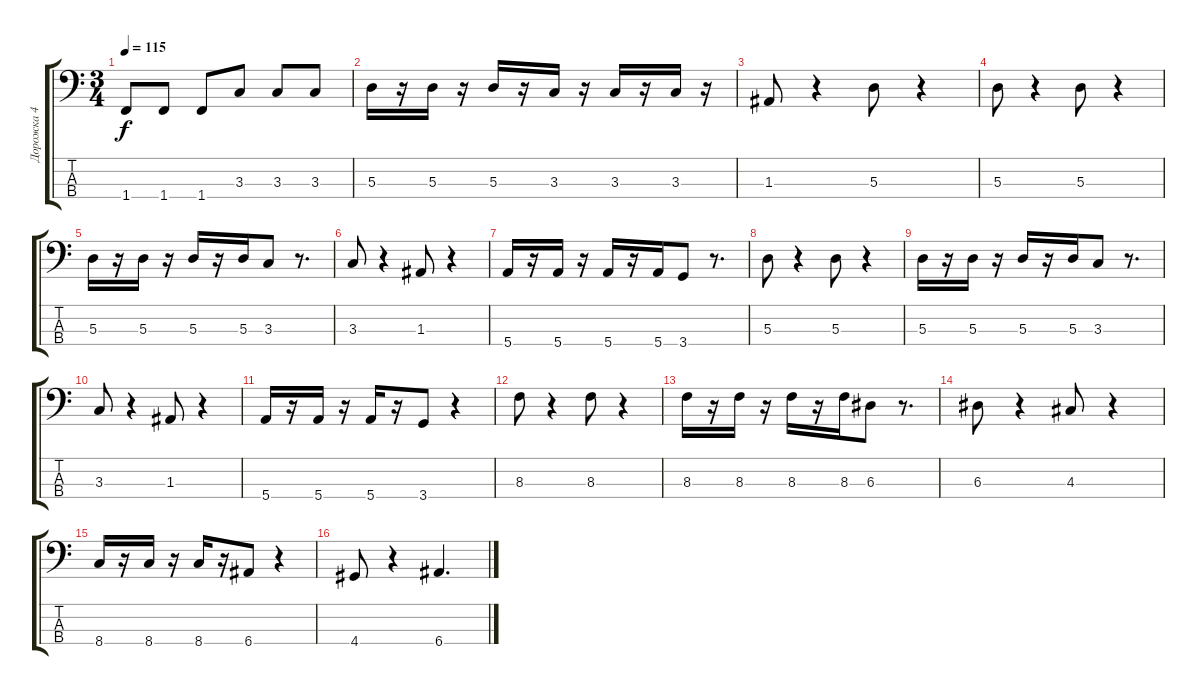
\track ("Дорожка 4" "Дорожка 4") {instrument electricbassfinger}
\staff {score tabs}
\tuning (G2 D2 A1 E1) {hide}
\ts (3 4)
\tempo 115
\clef f4
\ks c
1.4.8{dy f} 1.4.8 1.4.8 3.3.8 3.3.8 3.3.8 |
5.3.16 r.16 5.3.16 r.16 5.3.16 r.16 3.3.16 r.16 3.3.16 r.16 3.3.16 r.16 |
1.3.8 r.4 5.3.8 r.4 |
5.3.8 r.4 5.3.8 r.4 |
5.3.16 r.16 5.3.16 r.16 5.3.16 r.16 5.3.16 3.3.8 r.8{d} |
3.3.8 r.4 1.3.8 r.4 |
5.4.16 r.16 5.4.16 r.16 5.4.16 r.16 5.4.16 3.4.8 r.8{d} |
5.3.8 r.4 5.3.8 r.4 |
5.3.16 r.16 5.3.16 r.16 5.3.16 r.16 5.3.16 3.3.8 r.8{d} |
3.3.8 r.4 1.3.8 r.4 |
5.4.16 r.16 5.4.16 r.16 5.4.16 r.16 3.4.8 r.4 |
8.3.8 r.4 8.3.8 r.4 |
8.3.16 r.16 8.3.16 r.16 8.3.16 r.16 8.3.16 6.3.8 r.8{d} |
6.3.8 r.4 4.3.8 r.4 |
8.4.16 r.16 8.4.16 r.16 8.4.16 r.16 6.4.8 r.4 |
4.4.8 r.4 6.4.4{d}
